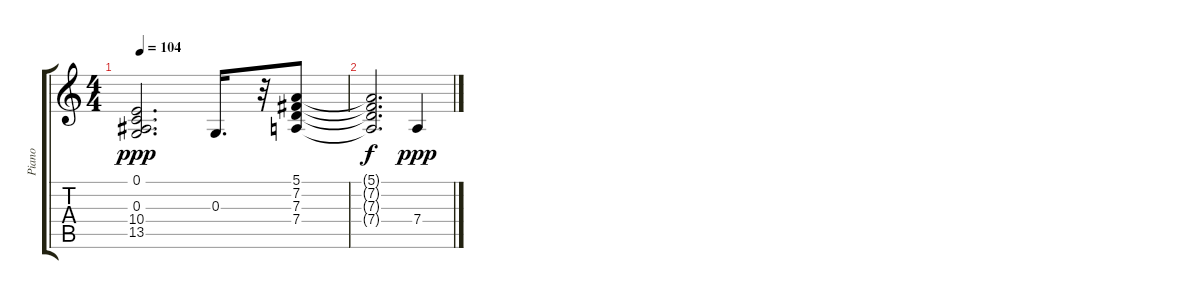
\track ("Piano" "Piano") {instrument electricpiano1}
\staff {score tabs}
\tuning (E4 B3 G3 D3 A2 E2) {hide}
\ts (4 4)
\tempo 104
\clef g2
\ks c
(0.1 0.3 10.4 13.5).2{d dy ppp volume 3} 0.3.16{d volume 2} r.32 (5.1 7.2 7.3 7.4).8{volume 2} |
(5.1{t} 7.2{t} 7.3{t} 7.4{t}).2{d dy f} 7.4.4{dy ppp volume 0}
